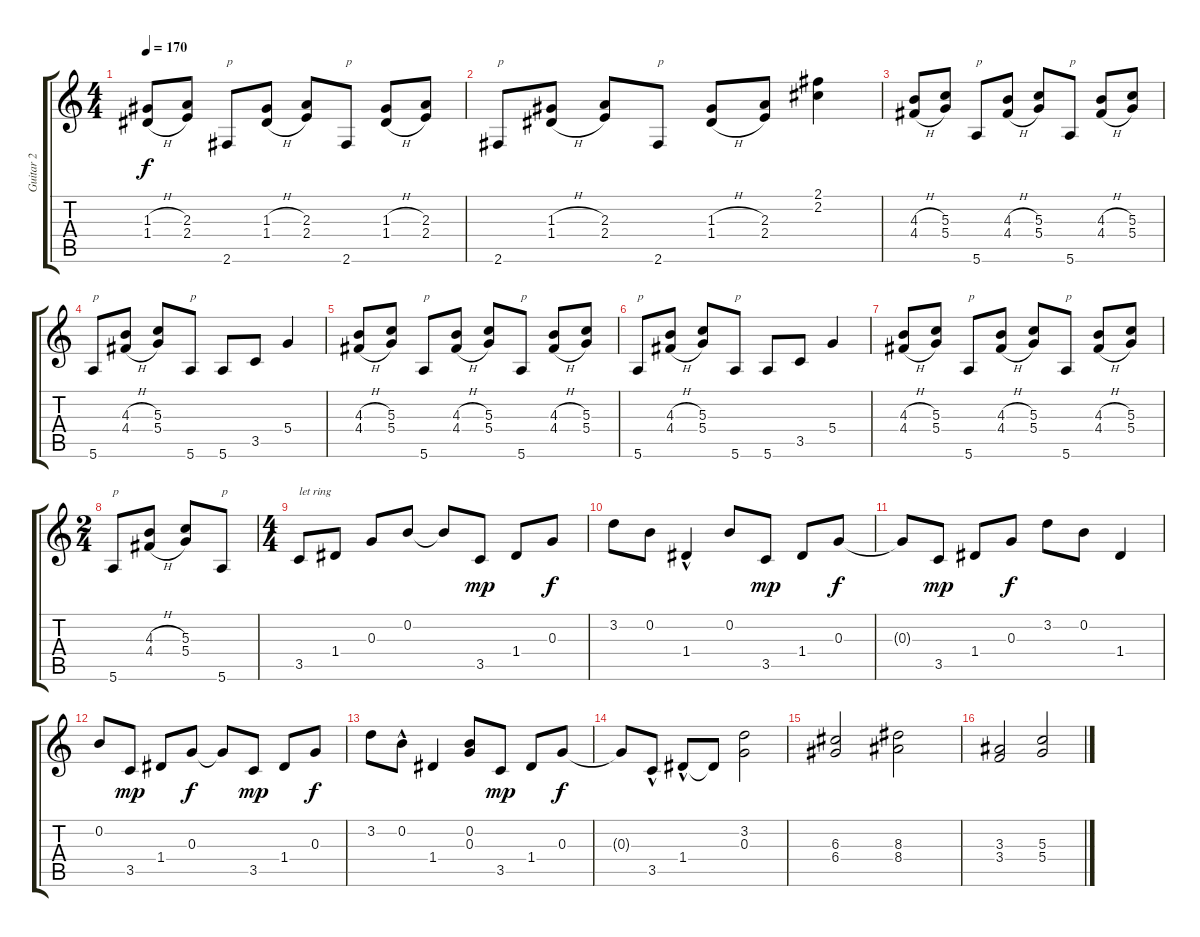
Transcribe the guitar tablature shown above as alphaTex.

\track ("Guitar 2" "Guitar 2") {instrument distortionguitar}
\staff {score tabs}
\tuning (E4 B3 G3 D3 A2 E2) {hide}
\ts (4 4)
\tempo 170
\clef g2
\ks c
(1.3{h} 1.4{h}).8{dy f} (2.3 2.4).8 2.6.8{txt "p"} (1.3{h} 1.4{h}).8 (2.3 2.4).8 2.6.8{txt "p"} (1.3{h} 1.4{h}).8 (2.3 2.4).8 |
2.6.8{txt "p"} (1.3{h} 1.4{h}).8 (2.3 2.4).8 2.6.8{txt "p"} (1.3{h} 1.4{h}).8 (2.3 2.4).8 (2.1 2.2).4 |
(4.3{h} 4.4{h}).8 (5.3 5.4).8 5.6.8{txt "p"} (4.3{h} 4.4{h}).8 (5.3 5.4).8 5.6.8{txt "p"} (4.3{h} 4.4{h}).8 (5.3 5.4).8 |
5.6.8{txt "p"} (4.3{h} 4.4{h}).8 (5.3 5.4).8 5.6.8{txt "p"} 5.6.8 3.5.8 5.4.4 |
(4.3{h} 4.4{h}).8 (5.3 5.4).8 5.6.8{txt "p"} (4.3{h} 4.4{h}).8 (5.3 5.4).8 5.6.8{txt "p"} (4.3{h} 4.4{h}).8 (5.3 5.4).8 |
5.6.8{txt "p"} (4.3{h} 4.4{h}).8 (5.3 5.4).8 5.6.8{txt "p"} 5.6.8 3.5.8 5.4.4 |
(4.3{h} 4.4{h}).8 (5.3 5.4).8 5.6.8{txt "p"} (4.3{h} 4.4{h}).8 (5.3 5.4).8 5.6.8{txt "p"} (4.3{h} 4.4{h}).8 (5.3 5.4).8 |
\ts (2 4)
5.6.8{txt "p"} (4.3{h} 4.4{h}).8 (5.3 5.4).8 5.6.8{txt "p"} |
\ts (4 4)
3.5.8{txt "let ring"} 1.4.8 0.3.8 0.2.8 0.2{t}.8 3.5.8{dy mp} 1.4.8 0.3.8{dy f} |
3.2.8 0.2.8 1.4{hac}.4 0.2.8 3.5.8{dy mp} 1.4.8 0.3.8{dy f} |
0.3{t}.8 3.5.8{dy mp} 1.4.8 0.3.8{dy f} 3.2.8 0.2.8 1.4.4 |
0.2.8 3.5.8{dy mp} 1.4.8 0.3.8{dy f} 0.3{t}.8 3.5.8{dy mp} 1.4.8 0.3.8{dy f} |
3.2.8 0.2{hac}.8 1.4.4 (0.2 0.3).8 3.5.8{dy mp} 1.4.8 0.3.8{dy f} |
0.3{t}.8 3.5{hac}.8 1.4{hac}.8 1.4{t}.8 (3.2 0.3).2 |
(6.3 6.4).2 (8.3 8.4).2 |
(3.3 3.4).2 (5.3 5.4).2
